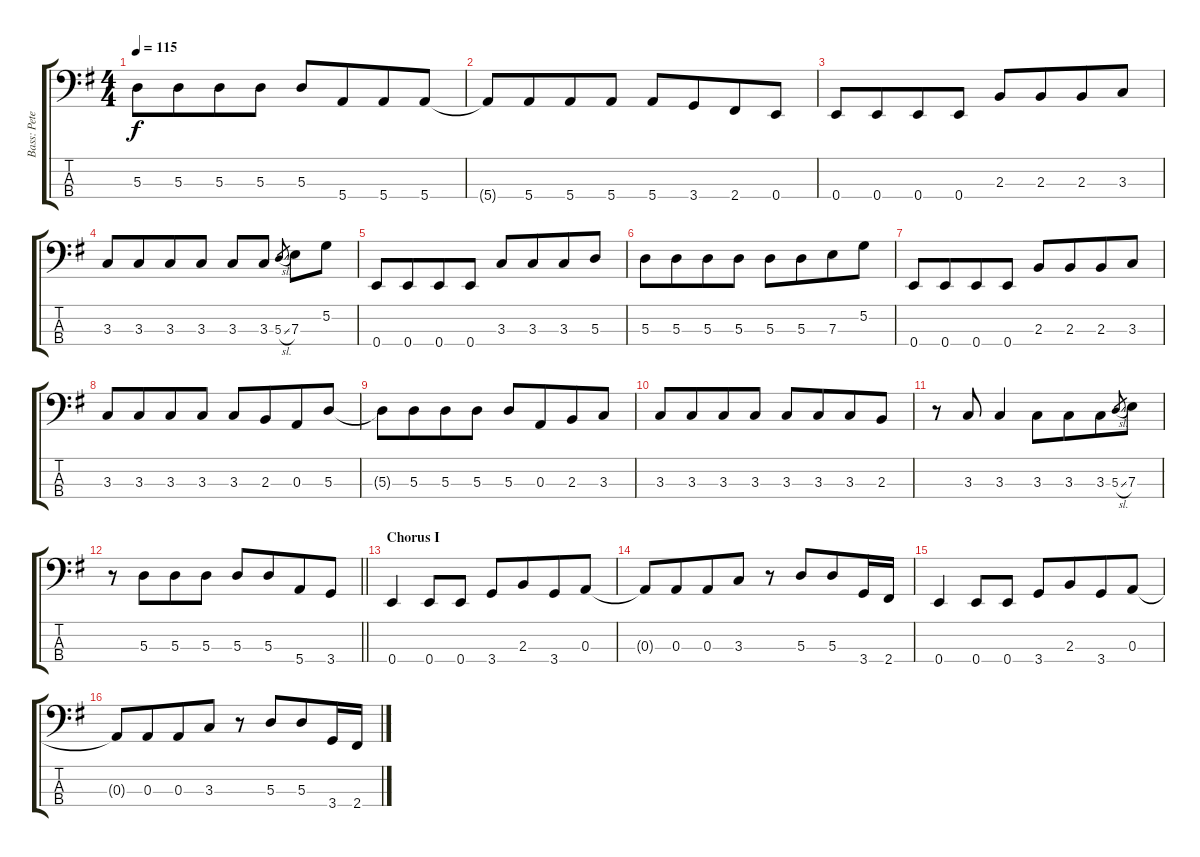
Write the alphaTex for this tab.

\track ("Bass: Peter" "Bass: Pete") {instrument electricbassfinger}
\staff {score tabs}
\tuning (G2 D2 A1 E1) {hide}
\ts (4 4)
\tempo 115
\clef f4
\ks g
5.3{t}.8{dy f} 5.3.8{beam merge} 5.3.8 5.3.8 5.3.8 5.4.8{beam merge} 5.4.8 5.4.8 |
5.4{t}.8 5.4.8{beam merge} 5.4.8 5.4.8 5.4.8 3.4.8{beam merge} 2.4.8 0.4.8 |
0.4.8 0.4.8{beam merge} 0.4.8 0.4.8 2.3.8 2.3.8{beam merge} 2.3.8 3.3.8 |
3.3.8 3.3.8{beam merge} 3.3.8 3.3.8{beam split} 3.3.8 3.3.8 5.3{sl}.8{gr beam merge} 7.3.8 5.2.8 |
0.4.8 0.4.8{beam merge} 0.4.8 0.4.8 3.3.8 3.3.8{beam merge} 3.3.8 5.3.8 |
5.3.8 5.3.8{beam merge} 5.3.8 5.3.8 5.3.8 5.3.8{beam merge} 7.3.8 5.2.8 |
0.4.8 0.4.8{beam merge} 0.4.8 0.4.8 2.3.8 2.3.8{beam merge} 2.3.8 3.3.8 |
3.3.8 3.3.8{beam merge} 3.3.8 3.3.8 3.3.8 2.3.8{beam merge} 0.3.8 5.3.8 |
5.3{t}.8 5.3.8{beam merge} 5.3.8 5.3.8 5.3.8 0.3.8{beam merge} 2.3.8 3.3.8 |
3.3.8 3.3.8{beam merge} 3.3.8 3.3.8 3.3.8 3.3.8{beam merge} 3.3.8 2.3.8 |
r.8 3.3.8 3.3.4 3.3.8 3.3.8{beam merge} 3.3.8 5.3{sl}.8{gr} 7.3.8 |
\barLineRight lightlight
r.8 5.3.8{beam merge} 5.3.8 5.3.8 5.3.8 5.3.8{beam merge} 5.4.8 3.4.8 |
\section ("" "Chorus I")
0.4.4 0.4.8 0.4.8 3.4.8 2.3.8{beam merge} 3.4.8 0.3.8 |
0.3{t}.8 0.3.8{beam merge} 0.3.8 3.3.8 r.8 5.3.8{beam merge} 5.3.8 3.4.16 2.4.16 |
0.4.4 0.4.8 0.4.8 3.4.8 2.3.8{beam merge} 3.4.8 0.3.8 |
0.3{t}.8 0.3.8{beam merge} 0.3.8 3.3.8 r.8 5.3.8{beam merge} 5.3.8 3.4.16 2.4.16
